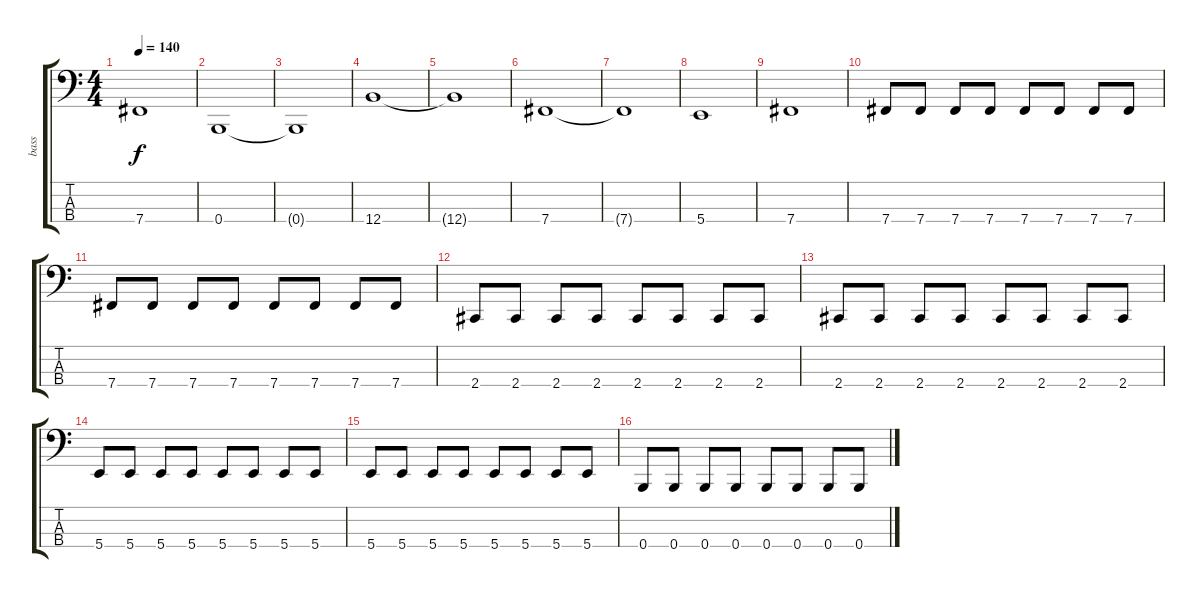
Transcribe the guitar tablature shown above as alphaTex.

\track ("bass" "bass") {instrument electricbassfinger}
\staff {score tabs}
\tuning (E2 B1 Gb1 B0) {hide}
\ts (4 4)
\tempo 140
\clef f4
\ks c
7.4.1{dy f} |
0.4.1 |
0.4{t}.1 |
12.4.1 |
12.4{t}.1 |
7.4.1 |
7.4{t}.1 |
5.4.1 |
7.4.1 |
7.4.8 7.4.8 7.4.8 7.4.8 7.4.8 7.4.8 7.4.8 7.4.8 |
7.4.8 7.4.8 7.4.8 7.4.8 7.4.8 7.4.8 7.4.8 7.4.8 |
2.4.8 2.4.8 2.4.8 2.4.8 2.4.8 2.4.8 2.4.8 2.4.8 |
2.4.8 2.4.8 2.4.8 2.4.8 2.4.8 2.4.8 2.4.8 2.4.8 |
5.4.8 5.4.8 5.4.8 5.4.8 5.4.8 5.4.8 5.4.8 5.4.8 |
5.4.8 5.4.8 5.4.8 5.4.8 5.4.8 5.4.8 5.4.8 5.4.8 |
0.4.8 0.4.8 0.4.8 0.4.8 0.4.8 0.4.8 0.4.8 0.4.8
